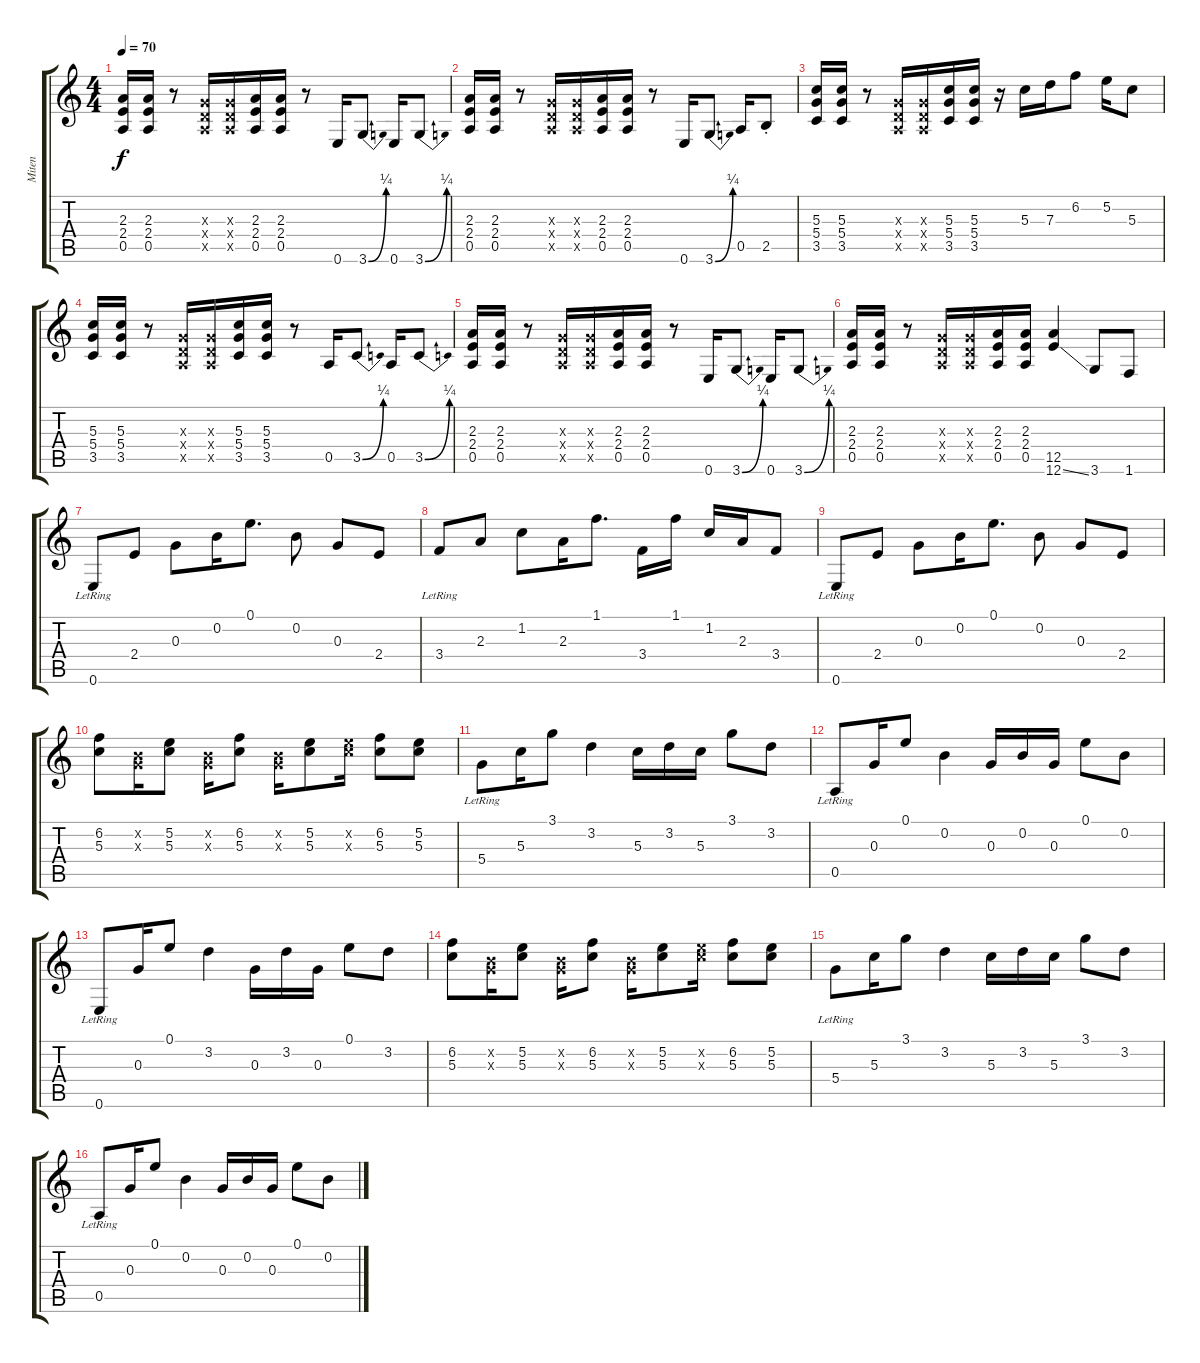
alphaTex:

\track ("Miten" "Miten") {instrument distortionguitar}
\staff {score tabs}
\tuning (E4 B3 G3 D3 A2 E2) {hide}
\ts (4 4)
\tempo 70
\clef g2
\ks c
(2.3 2.4 0.5).16{dy f} (2.3 2.4 0.5).16 r.8 (0.3{x} 0.4{x} 0.5{x}).16 (0.3{x} 0.4{x} 0.5{x}).16 (2.3 2.4 0.5).16 (2.3 2.4 0.5).16 r.8 0.6.16 3.6{be (bend 0 0 60 1)}.8 0.6.16 3.6{be (bend 0 0 60 1)}.8 |
(2.3 2.4 0.5).16 (2.3 2.4 0.5).16 r.8 (0.3{x} 0.4{x} 0.5{x}).16 (0.3{x} 0.4{x} 0.5{x}).16 (2.3 2.4 0.5).16 (2.3 2.4 0.5).16 r.8 0.6.16 3.6{be (bend 0 0 60 1)}.8 0.5.16 2.5{st}.8 |
(5.3 5.4 3.5).16 (5.3 5.4 3.5).16 r.8 (0.3{x} 0.4{x} 0.5{x}).16 (0.3{x} 0.4{x} 0.5{x}).16 (5.3 5.4 3.5).16 (5.3 5.4 3.5).16 r.16 5.3.16 7.3.16 6.2.8 5.2.16 5.3.8 |
(5.3 5.4 3.5).16 (5.3 5.4 3.5).16 r.8 (0.3{x} 0.4{x} 0.5{x}).16 (0.3{x} 0.4{x} 0.5{x}).16 (5.3 5.4 3.5).16 (5.3 5.4 3.5).16 r.8 0.5.16 3.5{be (bend 0 0 60 1)}.8 0.5.16 3.5{be (bend 0 0 60 1)}.8 |
(2.3 2.4 0.5).16 (2.3 2.4 0.5).16 r.8 (0.3{x} 0.4{x} 0.5{x}).16 (0.3{x} 0.4{x} 0.5{x}).16 (2.3 2.4 0.5).16 (2.3 2.4 0.5).16 r.8 0.6.16 3.6{be (bend 0 0 60 1)}.8 0.6.16 3.6{be (bend 0 0 60 1)}.8 |
(2.3 2.4 0.5).16 (2.3 2.4 0.5).16 r.8 (0.3{x} 0.4{x} 0.5{x}).16 (0.3{x} 0.4{x} 0.5{x}).16 (2.3 2.4 0.5).16 (2.3 2.4 0.5).16 (12.5 12.6{ss}).4 3.6.8 1.6.8 |
0.6{lr}.8 2.4.8 0.3.8 0.2.16 0.1.8{d} 0.2.8 0.3.8 2.4.8 |
3.4{lr}.8 2.3.8 1.2.8 2.3.16 1.1.8{d} 3.4.16 1.1.16 1.2.16 2.3.16 3.4.8 |
0.6{lr}.8 2.4.8 0.3.8 0.2.16 0.1.8{d} 0.2.8 0.3.8 2.4.8 |
(6.2 5.3).8 (0.2{x} 0.3{x}).16 (5.2 5.3).8 (0.2{x} 0.3{x}).16 (6.2 5.3).8 (0.2{x} 0.3{x}).16 (5.2 5.3).8 (5.2{x} 5.3{x}).16 (6.2 5.3).8 (5.2 5.3).8 |
5.4{lr}.8 5.3.16 3.1.8 3.2.4 5.3.16 3.2.16 5.3.16 3.1.8 3.2.8 |
0.5{lr}.8 0.3.16 0.1.8 0.2.4 0.3.16 0.2.16 0.3.16 0.1.8 0.2.8 |
0.6{lr}.8 0.3.16 0.1.8 3.2.4 0.3.16 3.2.16 0.3.16 0.1.8 3.2.8 |
(6.2 5.3).8 (0.2{x} 0.3{x}).16 (5.2 5.3).8 (0.2{x} 0.3{x}).16 (6.2 5.3).8 (0.2{x} 0.3{x}).16 (5.2 5.3).8 (5.2{x} 5.3{x}).16 (6.2 5.3).8 (5.2 5.3).8 |
5.4{lr}.8 5.3.16 3.1.8 3.2.4 5.3.16 3.2.16 5.3.16 3.1.8 3.2.8 |
0.5{lr}.8 0.3.16 0.1.8 0.2.4 0.3.16 0.2.16 0.3.16 0.1.8 0.2.8
